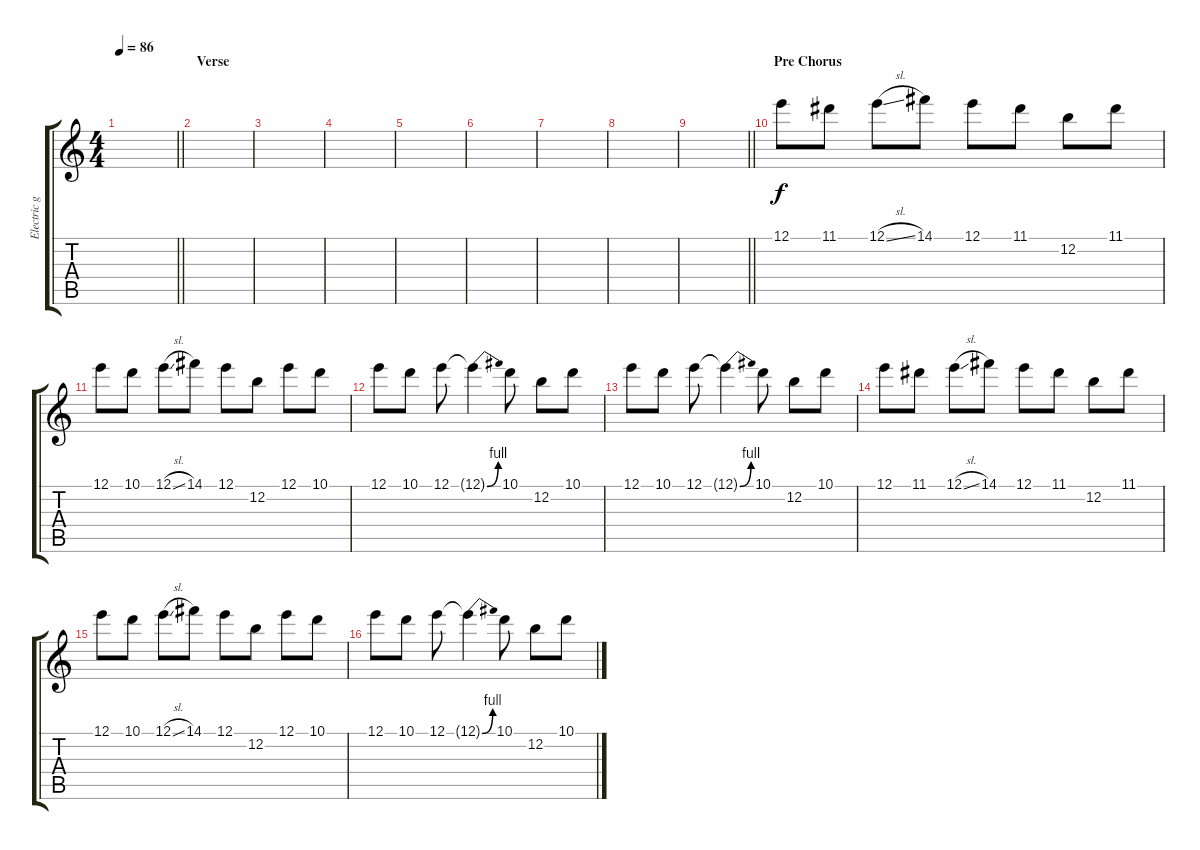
\track ("Electric guitar 2" "Electric g") {instrument overdrivenguitar}
\staff {score tabs}
\tuning (E4 B3 G3 D3 A2 E2) {hide}
\ts (4 4)
\tempo 86
\clef g2
\barLineRight lightlight
\ks c
|
\section ("" "Verse")
|
|
|
|
|
|
|
\barLineRight lightlight
|
\section ("" "Pre Chorus")
12.1.8 11.1.8 12.1{sl}.8 14.1.8 12.1.8 11.1.8 12.2.8 11.1.8 |
12.1.8 10.1.8 12.1{sl}.8 14.1.8 12.1.8 12.2.8 12.1.8 10.1.8 |
12.1.8 10.1.8 12.1.8 12.1{be (bend 0 0 60 4) t}.4 10.1.8 12.2.8 10.1.8 |
12.1.8 10.1.8 12.1.8 12.1{be (bend 0 0 60 4) t}.4 10.1.8 12.2.8 10.1.8 |
12.1.8 11.1.8 12.1{sl}.8 14.1.8 12.1.8 11.1.8 12.2.8 11.1.8 |
12.1.8 10.1.8 12.1{sl}.8 14.1.8 12.1.8 12.2.8 12.1.8 10.1.8 |
12.1.8 10.1.8 12.1.8 12.1{be (bend 0 0 60 4) t}.4 10.1.8 12.2.8 10.1.8
